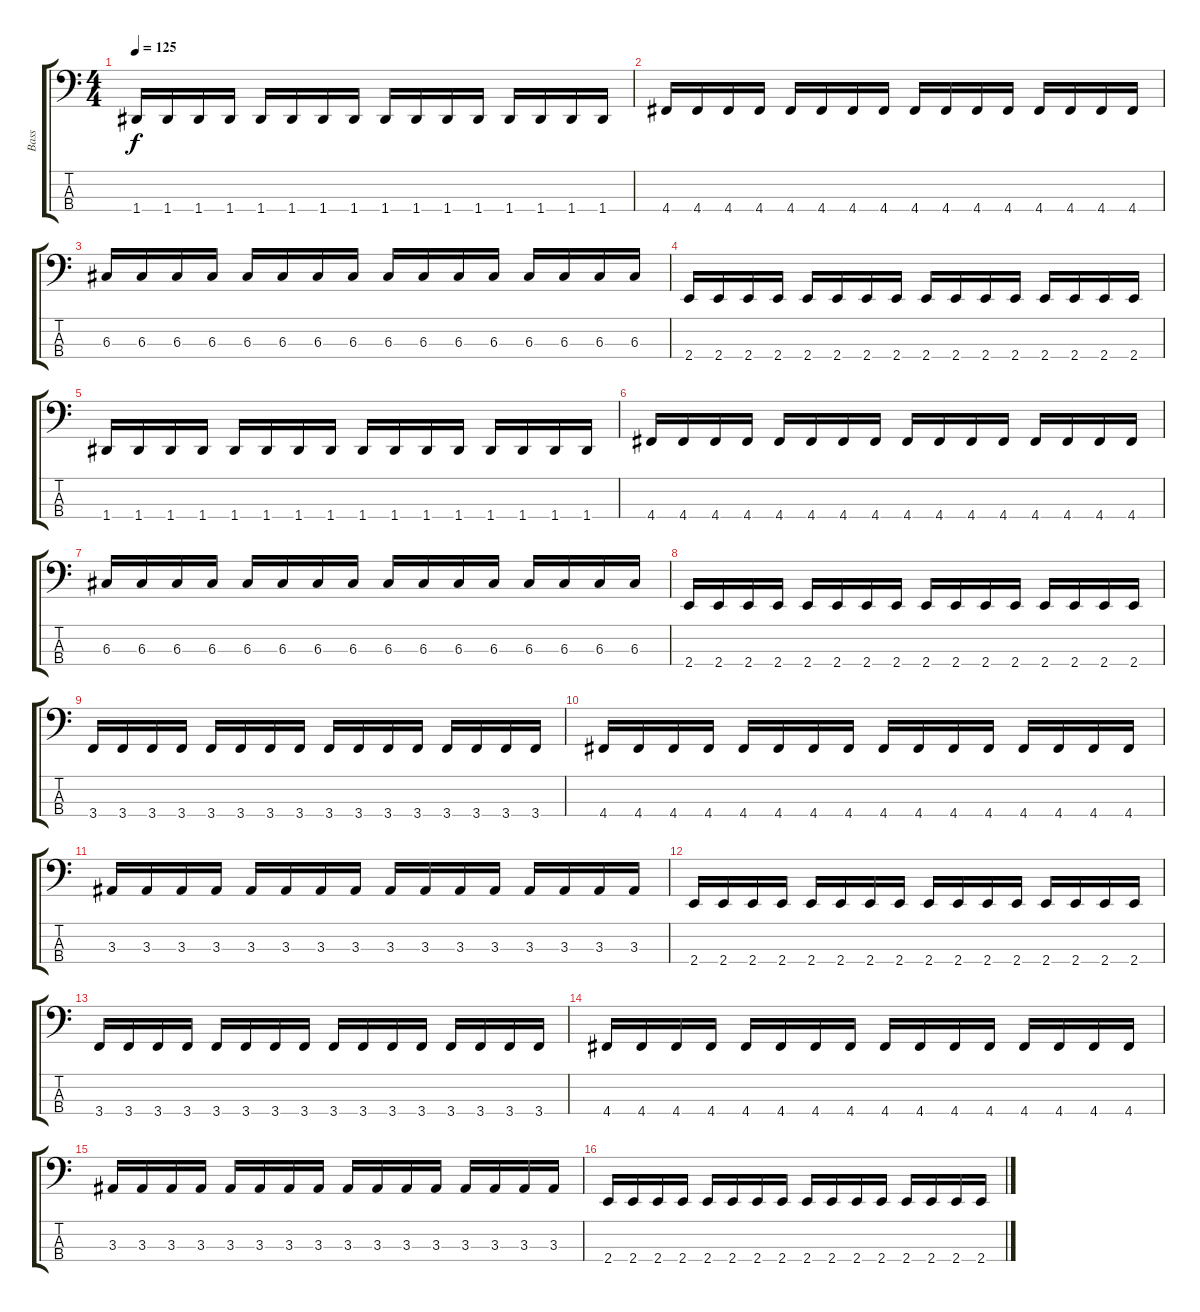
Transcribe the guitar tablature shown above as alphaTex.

\track ("Bass" "Bass") {instrument electricbasspick}
\staff {score tabs}
\tuning (F2 C2 G1 D1) {hide}
\ts (4 4)
\tempo 125
\clef f4
\ks c
1.4.16{dy f} 1.4.16 1.4.16 1.4.16 1.4.16 1.4.16 1.4.16 1.4.16 1.4.16 1.4.16 1.4.16 1.4.16 1.4.16 1.4.16 1.4.16 1.4.16 |
4.4.16 4.4.16 4.4.16 4.4.16 4.4.16 4.4.16 4.4.16 4.4.16 4.4.16 4.4.16 4.4.16 4.4.16 4.4.16 4.4.16 4.4.16 4.4.16 |
6.3.16 6.3.16 6.3.16 6.3.16 6.3.16 6.3.16 6.3.16 6.3.16 6.3.16 6.3.16 6.3.16 6.3.16 6.3.16 6.3.16 6.3.16 6.3.16 |
2.4.16 2.4.16 2.4.16 2.4.16 2.4.16 2.4.16 2.4.16 2.4.16 2.4.16 2.4.16 2.4.16 2.4.16 2.4.16 2.4.16 2.4.16 2.4.16 |
1.4.16 1.4.16 1.4.16 1.4.16 1.4.16 1.4.16 1.4.16 1.4.16 1.4.16 1.4.16 1.4.16 1.4.16 1.4.16 1.4.16 1.4.16 1.4.16 |
4.4.16 4.4.16 4.4.16 4.4.16 4.4.16 4.4.16 4.4.16 4.4.16 4.4.16 4.4.16 4.4.16 4.4.16 4.4.16 4.4.16 4.4.16 4.4.16 |
6.3.16 6.3.16 6.3.16 6.3.16 6.3.16 6.3.16 6.3.16 6.3.16 6.3.16 6.3.16 6.3.16 6.3.16 6.3.16 6.3.16 6.3.16 6.3.16 |
2.4.16 2.4.16 2.4.16 2.4.16 2.4.16 2.4.16 2.4.16 2.4.16 2.4.16 2.4.16 2.4.16 2.4.16 2.4.16 2.4.16 2.4.16 2.4.16 |
3.4.16 3.4.16 3.4.16 3.4.16 3.4.16 3.4.16 3.4.16 3.4.16 3.4.16 3.4.16 3.4.16 3.4.16 3.4.16 3.4.16 3.4.16 3.4.16 |
4.4.16 4.4.16 4.4.16 4.4.16 4.4.16 4.4.16 4.4.16 4.4.16 4.4.16 4.4.16 4.4.16 4.4.16 4.4.16 4.4.16 4.4.16 4.4.16 |
3.3.16 3.3.16 3.3.16 3.3.16 3.3.16 3.3.16 3.3.16 3.3.16 3.3.16 3.3.16 3.3.16 3.3.16 3.3.16 3.3.16 3.3.16 3.3.16 |
2.4.16 2.4.16 2.4.16 2.4.16 2.4.16 2.4.16 2.4.16 2.4.16 2.4.16 2.4.16 2.4.16 2.4.16 2.4.16 2.4.16 2.4.16 2.4.16 |
3.4.16 3.4.16 3.4.16 3.4.16 3.4.16 3.4.16 3.4.16 3.4.16 3.4.16 3.4.16 3.4.16 3.4.16 3.4.16 3.4.16 3.4.16 3.4.16 |
4.4.16 4.4.16 4.4.16 4.4.16 4.4.16 4.4.16 4.4.16 4.4.16 4.4.16 4.4.16 4.4.16 4.4.16 4.4.16 4.4.16 4.4.16 4.4.16 |
3.3.16 3.3.16 3.3.16 3.3.16 3.3.16 3.3.16 3.3.16 3.3.16 3.3.16 3.3.16 3.3.16 3.3.16 3.3.16 3.3.16 3.3.16 3.3.16 |
2.4.16 2.4.16 2.4.16 2.4.16 2.4.16 2.4.16 2.4.16 2.4.16 2.4.16 2.4.16 2.4.16 2.4.16 2.4.16 2.4.16 2.4.16 2.4.16
